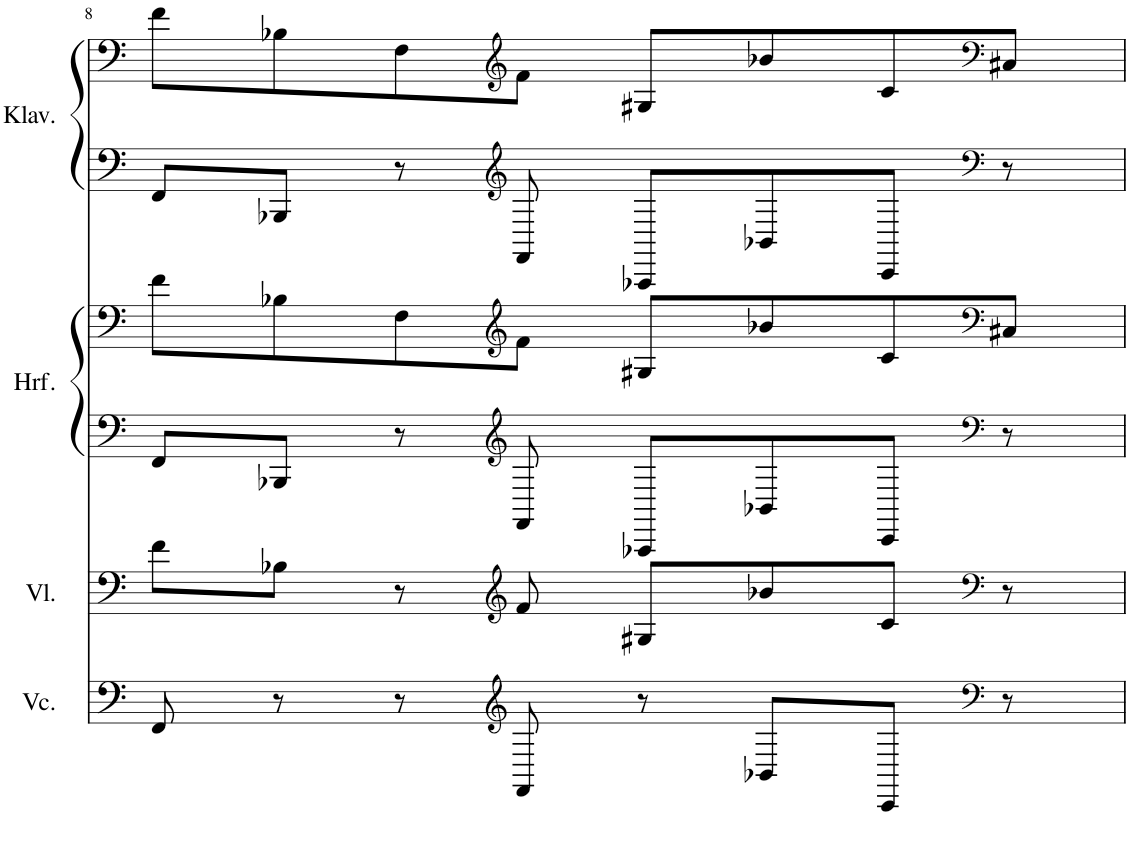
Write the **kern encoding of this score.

**kern	**kern	**kern	**kern	**kern	**kern
*part4	*part3	*part2	*part2	*part1	*part1
*staff6	*staff5	*staff4	*staff3	*staff2	*staff1
*I"Violoncello	*I"Violine	*I"Harfe	*	*I"Klavier	*
*I'Vc.	*I'Vl.	*I'Hrf.	*	*I'Klav.	*
!!LO:PB:g=z
*clefF4	*clefF4	*clefF4	*clefF4	*clefF4	*clefF4
*k[]	*k[]	*k[]	*k[]	*k[]	*k[]
*M4/4	*M4/4	*M4/4	*M4/4	*M4/4	*M4/4
=8	=8	=8	=8	=8	=8
8FF/	8f\L	8FF/L	8f\L	8FF/L	8f\L
8r	8B-X\J	8BBB-X/J	8B-X\	8BBB-X/J	8B-X\
8r	8r	8r	8F\	8r	8F\
*clefG2	*clefG2	*clefG2	*clefG2	*clefG2	*clefG2
8FF/	8f/	8FF/	8f\J	8FF/	8f\J
8r	8G#X/L	8AAA-X/L	8G#X/L	8AAA-X/L	8G#X/L
8BB-X/L	8b-X/	8BB-X/	8b-X/	8BB-X/	8b-X/
8CC/J	8c/J	8CC/J	8c/	8CC/J	8c/
*clefF4	*clefF4	*clefF4	*clefF4	*clefF4	*clefF4
8r	8r	8r	8C#X/J	8r	8C#X/J
=	=	=	=	=	=
*-	*-	*-	*-	*-	*-
